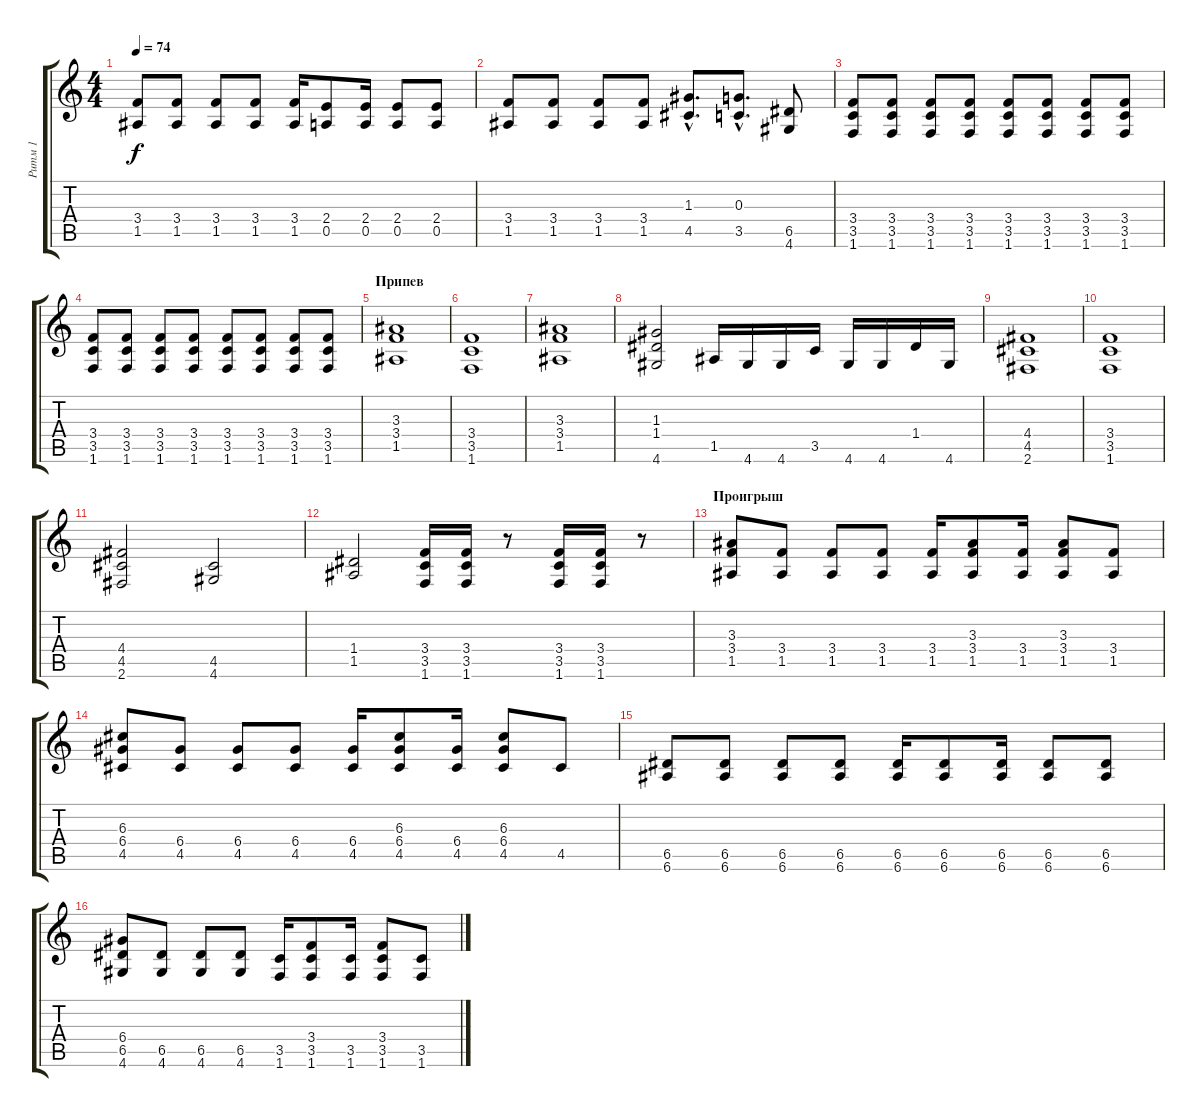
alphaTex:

\track ("Ритм 1" "Ритм 1") {instrument distortionguitar}
\staff {score tabs}
\tuning (E4 B3 G3 D3 A2 E2) {hide}
\ts (4 4)
\tempo 74
\clef g2
\ks c
(3.4 1.5).8{dy f} (3.4 1.5).8 (3.4 1.5).8 (3.4 1.5).8 (3.4 1.5).16 (2.4 0.5).8 (2.4 0.5).16 (2.4 0.5).8 (2.4 0.5).8 |
(3.4 1.5).8 (3.4 1.5).8 (3.4 1.5).8 (3.4 1.5).8 (1.3{hac} 4.5{hac}).8{d} (0.3{hac} 3.5{hac}).8{d} (6.5 4.6).8 |
(3.4 3.5 1.6).8 (3.4 3.5 1.6).8 (3.4 3.5 1.6).8 (3.4 3.5 1.6).8 (3.4 3.5 1.6).8 (3.4 3.5 1.6).8 (3.4 3.5 1.6).8 (3.4 3.5 1.6).8 |
(3.4 3.5 1.6).8 (3.4 3.5 1.6).8 (3.4 3.5 1.6).8 (3.4 3.5 1.6).8 (3.4 3.5 1.6).8 (3.4 3.5 1.6).8 (3.4 3.5 1.6).8 (3.4 3.5 1.6).8 |
\section ("" "Припев")
(3.3 3.4 1.5).1 |
(3.4 3.5 1.6).1 |
(3.3 3.4 1.5).1 |
(1.3 1.4 4.6).2 1.5.16 4.6.16 4.6.16 3.5.16 4.6.16 4.6.16 1.4.16 4.6.16 |
(4.4 4.5 2.6).1 |
(3.4 3.5 1.6).1 |
(4.4 4.5 2.6).2 (4.5 4.6).2 |
(1.4 1.5).2 (3.4 3.5 1.6).16 (3.4 3.5 1.6).16 r.8 (3.4 3.5 1.6).16 (3.4 3.5 1.6).16 r.8 |
\section ("" "Проигрыш")
(3.3 3.4 1.5).8 (3.4 1.5).8 (3.4 1.5).8 (3.4 1.5).8 (3.4 1.5).16 (3.3 3.4 1.5).8 (3.4 1.5).16 (3.3 3.4 1.5).8 (3.4 1.5).8 |
(6.3 6.4 4.5).8 (6.4 4.5).8 (6.4 4.5).8 (6.4 4.5).8 (6.4 4.5).16 (6.3 6.4 4.5).8 (6.4 4.5).16 (6.3 6.4 4.5).8 4.5.8 |
(6.5 6.6).8 (6.5 6.6).8 (6.5 6.6).8 (6.5 6.6).8 (6.5 6.6).16 (6.5 6.6).8 (6.5 6.6).16 (6.5 6.6).8 (6.5 6.6).8 |
(6.4 6.5 4.6).8 (6.5 4.6).8 (6.5 4.6).8 (6.5 4.6).8 (3.5 1.6).16 (3.4 3.5 1.6).8 (3.5 1.6).16 (3.4 3.5 1.6).8 (3.5 1.6).8
